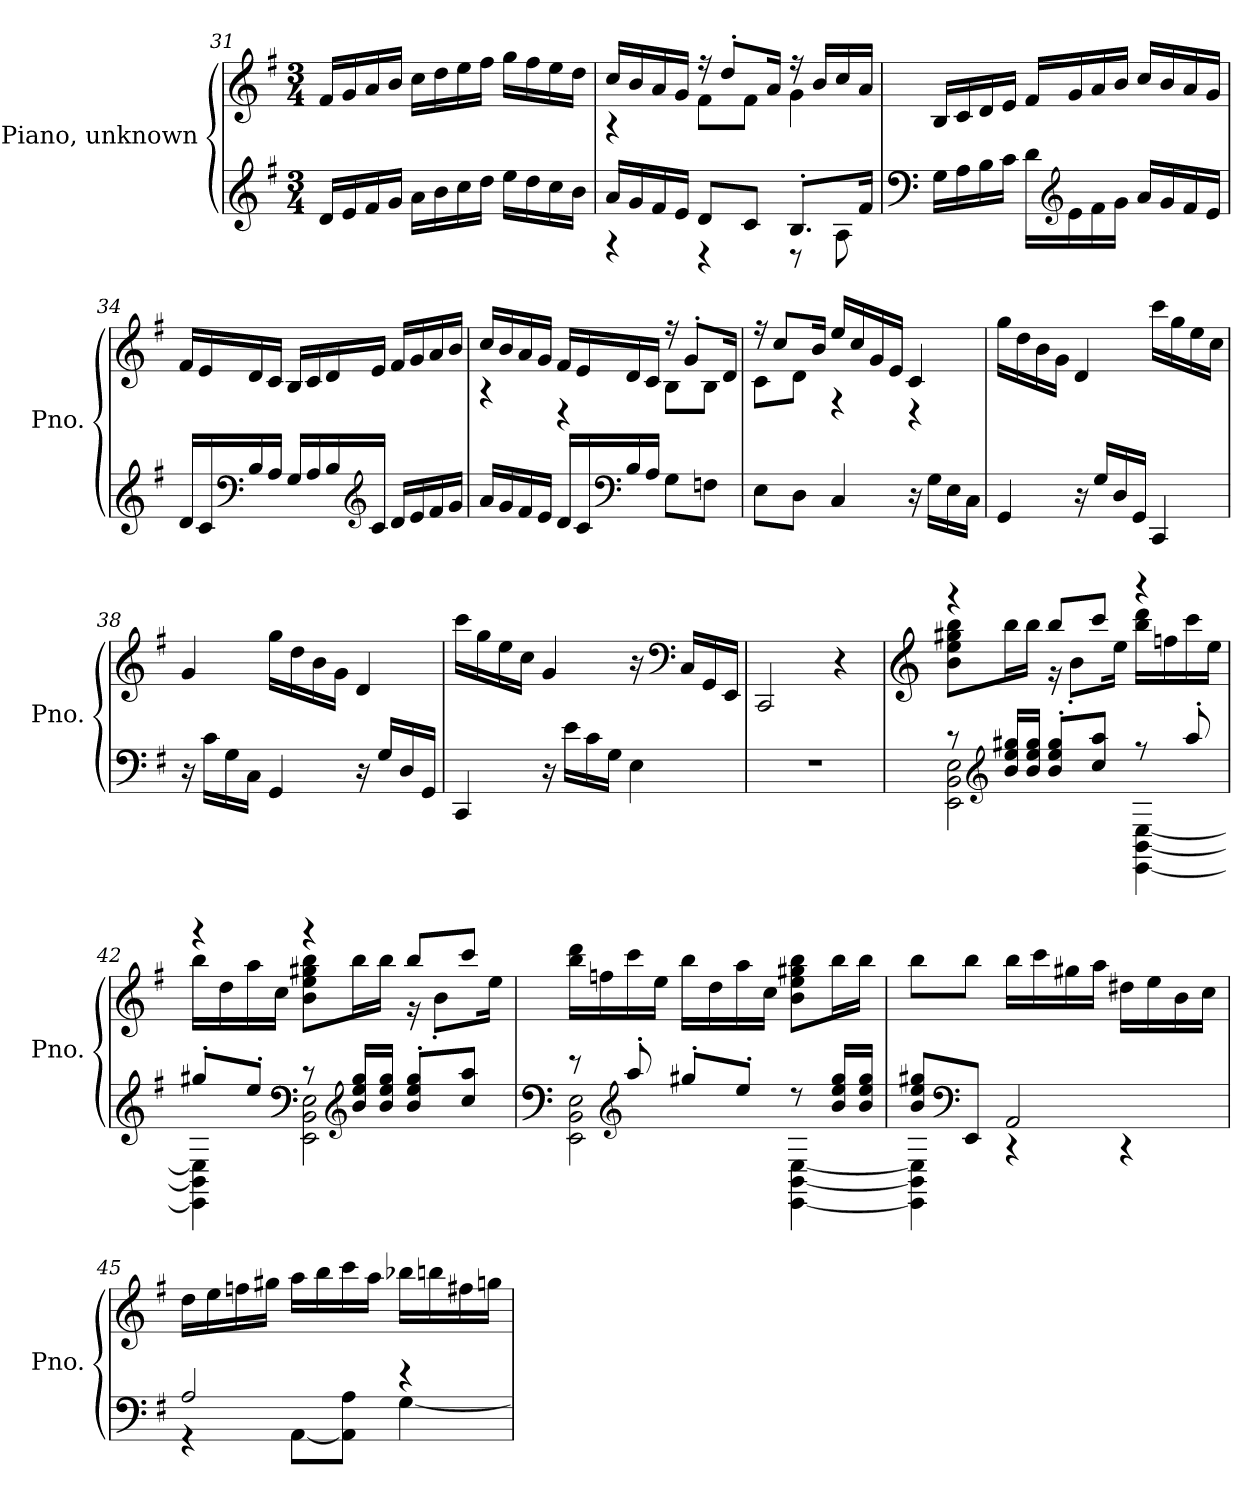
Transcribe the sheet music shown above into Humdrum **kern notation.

**kern	**kern
*part1	*part1
*staff2	*staff1
*I"Piano, unknown	*
*I'Pno.	*
!!LO:LB:g=z
*clefG2	*clefG2
*k[f#]	*k[f#]
*M3/4	*M3/4
=31	=31
16d/LL	16f#/LL
16e/	16g/
16f#/	16a/
16g/JJ	16b/JJ
16a\LL	16cc\LL
16b\	16dd\
16cc\	16ee\
16dd\JJ	16ff#\JJ
16ee\LL	16gg\LL
16dd\	16ff#\
16cc\	16ee\
16b\JJ	16dd\JJ
=32	=32
*^	*^
16a/LL	4r	16cc/LL	4r
16g/	.	16b/	.
16f#/	.	16a/	.
16e/JJ	.	16g/JJ	.
8d/L	4r	16r	8f#\L
.	.	8dd'/L	.
8c/J	.	.	8f#\J
.	.	16a/Jk	.
8.B'/L	8r	16r	4g\
.	.	16b/LL	.
.	8A\	16cc/	.
16f#/Jk	.	16a/JJ	.
*v	*v	*	*
*	*v	*v
=33	=33
*clefF4	*
16G\LL	16B/LL
16A\	16c/
16B\	16d/
16c\JJ	16e/JJ
16d\LL	16f#/LL
*clefG2	*
16e\	16g/
16f#\	16a/
16g\JJ	16b/JJ
16a/LL	16cc/LL
16g/	16b/
16f#/	16a/
16e/JJ	16g/JJ
!!LO:PB:g=z
=34	=34
16d/LL	16f#/LL
16c/	16e/
*clefF4	*
16B/	16d/
16A/JJ	16c/JJ
16G/LL	16B/LL
16A/	16c/
16B/	16d/
*clefG2	*
16c/JJ	16e/JJ
16d/LL	16f#/LL
16e/	16g/
16f#/	16a/
16g/JJ	16b/JJ
=35	=35
*	*^
16a/LL	16cc/LL	4r
16g/	16b/	.
16f#/	16a/	.
16e/JJ	16g/JJ	.
16d/LL	16f#/LL	4r
16c/	16e/	.
*clefF4	*	*
16B/	16d/	.
16A/JJ	16c/JJ	.
8G\L	16r	8B\L
.	8g'/L	.
8Fn\J	.	8B\J
.	16d/Jk	.
=36	=36	=36
8E\L	16r	8c\L
.	8cc/L	.
8D\J	.	8d\J
.	16b/Jk	.
4C/	16ee/LL	4r
.	16cc/	.
.	16g/	.
.	16e/JJ	.
16r	4c/	4r
16G\LL	.	.
16E\	.	.
16C\JJ	.	.
*	*v	*v
!!LO:LB:g=z
=37	=37
4GG/	16gg\LL
.	16dd\
.	16b\
.	16g\JJ
16r	4d/
16G/LL	.
16D/	.
16GG/JJ	.
4CC/	16ccc\LL
.	16gg\
.	16ee\
.	16cc\JJ
=38	=38
16r	4g/
16c\LL	.
16G\	.
16C\JJ	.
4GG/	16gg\LL
.	16dd\
.	16b\
.	16g\JJ
16r	4d/
16G/LL	.
16D/	.
16GG/JJ	.
=39	=39
4CC/	16ccc\LL
.	16gg\
.	16ee\
.	16cc\JJ
16r	4g/
16e\LL	.
16c\	.
16G\JJ	.
4E\	16r
*	*clefF4
.	16C/LL
.	16GG/
.	16EE/JJ
=40	=40
2.r	2CC/
.	4r
!!LO:LB:g=z
=41	=41
*	*clefG2
*^	*^
8r	2EE\ 2BB\ 2E\	4r	8b\ 8ee\ 8gg#X\ 8bb\L
*clefG2	*	*	*
16b/ 16ee/ 16gg#X/LL	.	.	16bb\L
16b/ 16ee/ 16gg#/JJ	.	.	16bb\JJ
8b/' 8ee/' 8gg#/'L	.	8bb/L	16r
.	.	.	8b'\L
8cc/ 8aa/J	.	8ccc/J	.
.	.	.	16ee\Jk
8r	[4EE\ [4BB\ [4E\	4r	16bb\ 16ddd\LL
.	.	.	16ffn\
8aa'/	.	.	16ccc\
.	.	.	16ee\JJ
=42	=42	=42	=42
8gg#X'/L	4EE\] 4BB\] 4E\]	4r	16bb\LL
.	.	.	16dd\
8ee'/J	.	.	16aa\
.	.	.	16cc\JJ
*clefF4	*	*	*
8r	2EE\ 2BB\ 2E\	4r	8b\ 8ee\ 8gg#X\ 8bb\L
*clefG2	*	*	*
16b/ 16ee/ 16gg#/LL	.	.	16bb\L
16b/ 16ee/ 16gg#/JJ	.	.	16bb\JJ
8b/' 8ee/' 8gg#/'L	.	8bb/L	16r
.	.	.	8b'\L
8cc/ 8aa/J	.	8ccc/J	.
.	.	.	16ee\Jk
*	*	*v	*v
!!LO:LB:g=z
=43	=43	=43
*clefF4	*	*
8r	2EE\ 2BB\ 2E\	16bb\ 16ddd\LL
.	.	16ffn\
*clefG2	*	*
8aa'/	.	16ccc\
.	.	16ee\JJ
8gg#X'/L	.	16bb\LL
.	.	16dd\
8ee'/J	.	16aa\
.	.	16cc\JJ
8r	[4EE\ [4BB\ [4E\	8b\ 8ee\ 8gg#X\ 8bb\L
16b/ 16ee/ 16gg#/LL	.	16bb\L
16b/ 16ee/ 16gg#/JJ	.	16bb\JJ
=44	=44	=44
8b/ 8ee/ 8gg#X/L	4EE\] 4BB\] 4E\]	8bb\L
*clefF4	*	*
8EE/J	.	8bb\J
2AA/	4r	16bb\LL
.	.	16ccc\
.	.	16gg#X\
.	.	16aa\JJ
.	4r	16dd#X\LL
.	.	16ee\
.	.	16b\
.	.	16cc\JJ
!!LO:LB:g=z
=45	=45	=45
2A/	4r	16dd\LL
.	.	16ee\
.	.	16ffn\
.	.	16gg#X\JJ
.	[8AA\L	16aa\LL
.	.	16bb\
.	8AA\] 8A\J	16ccc\
.	.	16aa\JJ
4r	[4G\	16bb-X\LL
.	.	16bbn\
.	.	16ff#X\
.	.	16ggn\JJ
*v	*v	*
=	=
*-	*-
